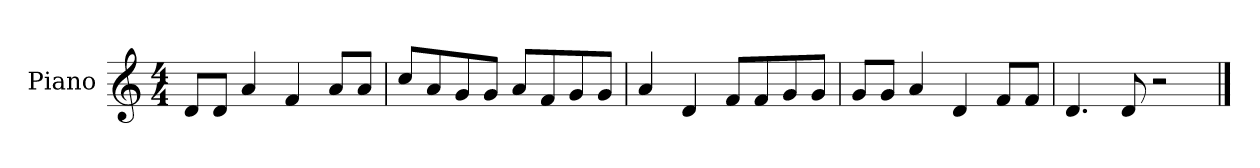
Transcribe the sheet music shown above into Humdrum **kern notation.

**kern
*part1
*staff1
*I"Piano
*I'P-no
*clefG2
*k[]
*M4/4
*MM90
=1
8d/L
8d/J
4a/
4f/
8a/L
8a/J
=2
8cc/L
8a/
8g/
8g/J
8a/L
8f/
8g/
8g/J
=3
4a/
4d/
8f/L
8f/
8g/
8g/J
=4
8g/L
8g/J
4a/
4d/
8f/L
8f/J
=5
4.d/
8d/
2r
==
*-
